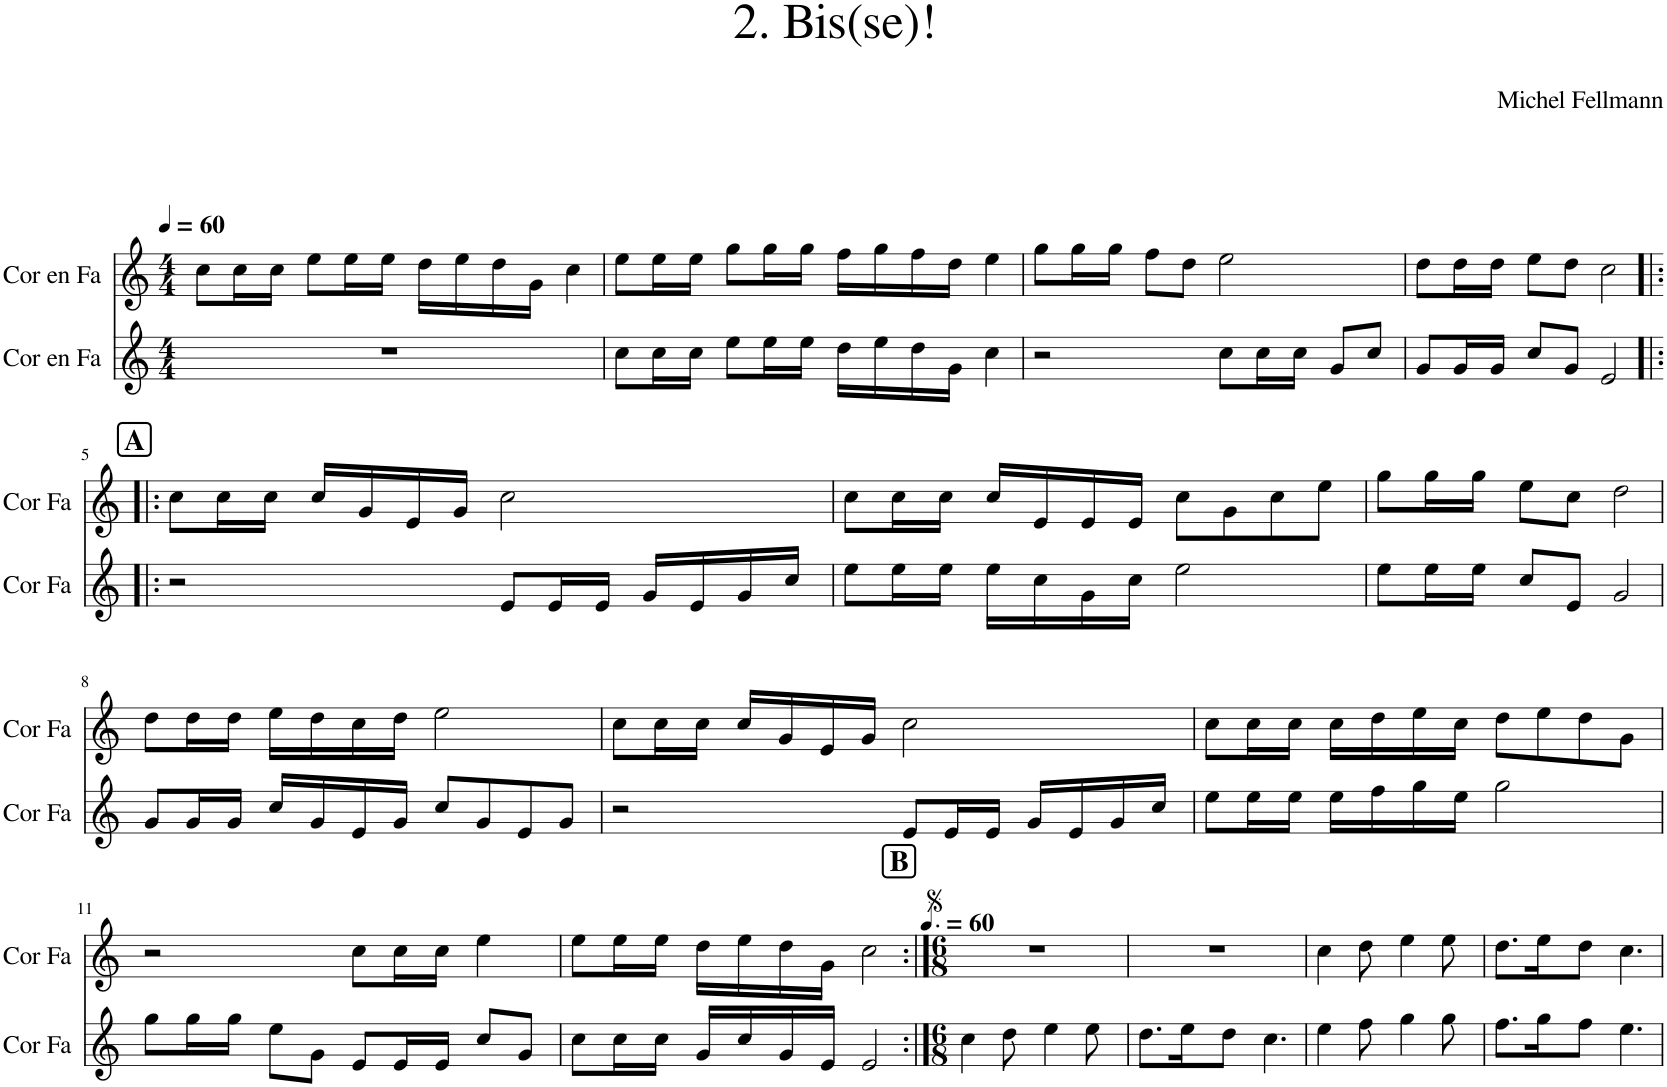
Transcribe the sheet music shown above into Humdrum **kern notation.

**kern	**kern
*part2	*part1
*staff2	*staff1
*I"Cor en Fa	*I"Cor en Fa
*I'Cor Fa	*I'Cor Fa
*clefG2	*clefG2
*Trd4c7	*Trd4c7
*k[]	*k[]
*M4/4	*M4/4
*MM60	*MM60
=1	=1
1r	8cc\L
.	16cc\L
.	16cc\JJ
.	8ee\L
.	16ee\L
.	16ee\JJ
.	16dd\LL
.	16ee\
.	16dd\
.	16g\JJ
.	4cc\
=2	=2
8cc\L	8ee\L
16cc\L	16ee\L
16cc\JJ	16ee\JJ
8ee\L	8gg\L
16ee\L	16gg\L
16ee\JJ	16gg\JJ
16dd\LL	16ff\LL
16ee\	16gg\
16dd\	16ff\
16g\JJ	16dd\JJ
4cc\	4ee\
=3	=3
2r	8gg\L
.	16gg\L
.	16gg\JJ
.	8ff\L
.	8dd\J
8cc\L	2ee\
16cc\L	.
16cc\JJ	.
8g/L	.
8cc/J	.
=4	=4
8g/L	8dd\L
16g/L	16dd\L
16g/JJ	16dd\JJ
8cc/L	8ee\L
8g/J	8dd\J
2e/	2cc\
!!LO:LB:g=z
!!LO:REH:place=s1:a:B:cj:fs=14:t=A
=5!|:	=5!|:
2r	8cc\L
.	16cc\L
.	16cc\JJ
.	16cc/LL
.	16g/
.	16e/
.	16g/JJ
8e/L	2cc\
16e/L	.
16e/JJ	.
16g/LL	.
16e/	.
16g/	.
16cc/JJ	.
=6	=6
8ee\L	8cc\L
16ee\L	16cc\L
16ee\JJ	16cc\JJ
16ee\LL	16cc/LL
16cc\	16e/
16g\	16e/
16cc\JJ	16e/JJ
2ee\	8cc\L
.	8g\
.	8cc\
.	8ee\J
=7	=7
8ee\L	8gg\L
16ee\L	16gg\L
16ee\JJ	16gg\JJ
8cc/L	8ee\L
8e/J	8cc\J
2g/	2dd\
!!LO:LB:g=z
=8	=8
8g/L	8dd\L
16g/L	16dd\L
16g/JJ	16dd\JJ
16cc/LL	16ee\LL
16g/	16dd\
16e/	16cc\
16g/JJ	16dd\JJ
8cc/L	2ee\
8g/	.
8e/	.
8g/J	.
=9	=9
2r	8cc\L
.	16cc\L
.	16cc\JJ
.	16cc/LL
.	16g/
.	16e/
.	16g/JJ
8e/L	2cc\
16e/L	.
16e/JJ	.
16g/LL	.
16e/	.
16g/	.
16cc/JJ	.
=10	=10
8ee\L	8cc\L
16ee\L	16cc\L
16ee\JJ	16cc\JJ
16ee\LL	16cc\LL
16ff\	16dd\
16gg\	16ee\
16ee\JJ	16cc\JJ
2gg\	8dd\L
.	8ee\
.	8dd\
.	8g\J
!!LO:LB:g=z
=11	=11
8gg\L	2r
16gg\L	.
16gg\JJ	.
8ee\L	.
8g\J	.
8e/L	8cc\L
16e/L	16cc\L
16e/JJ	16cc\JJ
8cc/L	4ee\
8g/J	.
=12	=12
8cc\L	8ee\L
16cc\L	16ee\L
16cc\JJ	16ee\JJ
16g/LL	16dd\LL
16cc/	16ee\
16g/	16dd\
16e/JJ	16g\JJ
2e/	2cc\
=13:|!	=13:|!
!!LO:REH:place=s1:a:B:cj:fs=14:t=B
*M6/8	*M6/8
*	*MM90
4cc\	2.r
8dd\	.
4ee\	.
8ee\	.
=14	=14
8.dd\L	2.r
16ee\K	.
8dd\J	.
4.cc\	.
=15	=15
4ee\	4cc\
8ff\	8dd\
4gg\	4ee\
8gg\	8ee\
=16	=16
8.ff\L	8.dd\L
16gg\K	16ee\K
8ff\J	8dd\J
4.ee\	4.cc\
=	=
*-	*-
